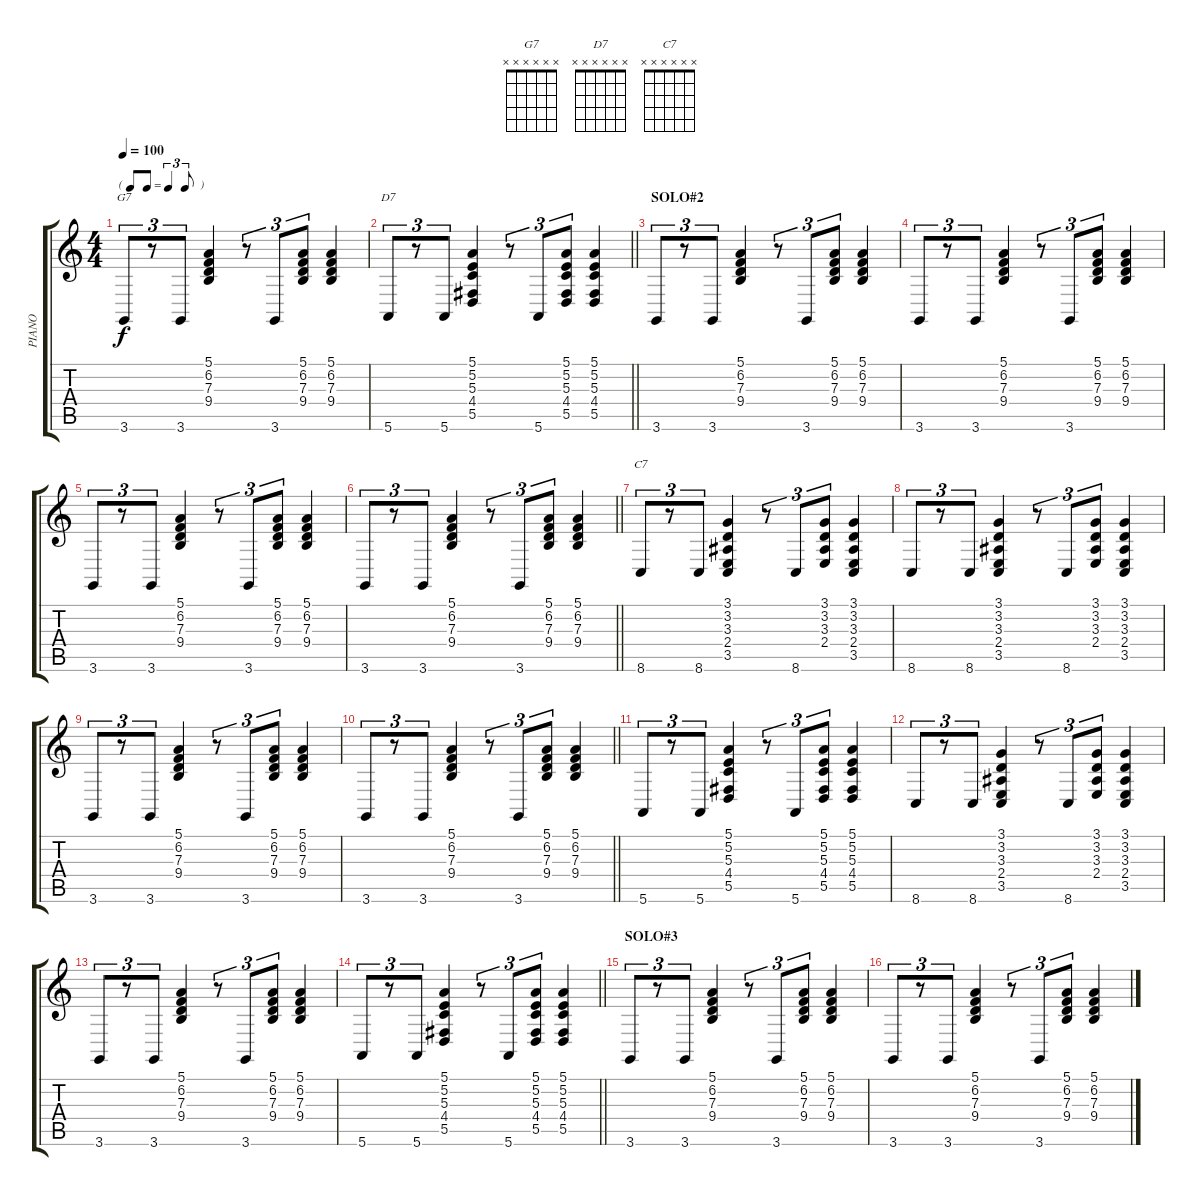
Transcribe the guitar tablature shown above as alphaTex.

\track ("PIANO" "PIANO") {instrument electricpiano1}
\staff {score tabs}
\tuning (E4 B3 G3 D3 A2 E2) {hide}
\chord ("G7" x x x x x x)
\chord ("D7" x x x x x x)
\chord ("C7" x x x x x x)
\ts (4 4)
\tf triplet8th
\tempo 100
\clef g2
\ks c
3.6.8{tu (3 2) ch "G7" dy f} r.8{tu (3 2)} 3.6.8{tu (3 2)} (5.1 6.2 7.3 9.4).4 r.8{tu (3 2)} 3.6.8{tu (3 2)} (5.1 6.2 7.3 9.4).8{tu (3 2)} (5.1 6.2 7.3 9.4).4 |
\barLineRight lightlight
5.6.8{tu (3 2) ch "D7"} r.8{tu (3 2)} 5.6.8{tu (3 2)} (5.1 5.2 5.3 4.4 5.5).4 r.8{tu (3 2)} 5.6.8{tu (3 2)} (5.1 5.2 5.3 4.4 5.5).8{tu (3 2)} (5.1 5.2 5.3 4.4 5.5).4 |
\section ("" "SOLO#2")
3.6.8{tu (3 2)} r.8{tu (3 2)} 3.6.8{tu (3 2)} (5.1 6.2 7.3 9.4).4 r.8{tu (3 2)} 3.6.8{tu (3 2)} (5.1 6.2 7.3 9.4).8{tu (3 2)} (5.1 6.2 7.3 9.4).4 |
3.6.8{tu (3 2)} r.8{tu (3 2)} 3.6.8{tu (3 2)} (5.1 6.2 7.3 9.4).4 r.8{tu (3 2)} 3.6.8{tu (3 2)} (5.1 6.2 7.3 9.4).8{tu (3 2)} (5.1 6.2 7.3 9.4).4 |
3.6.8{tu (3 2)} r.8{tu (3 2)} 3.6.8{tu (3 2)} (5.1 6.2 7.3 9.4).4 r.8{tu (3 2)} 3.6.8{tu (3 2)} (5.1 6.2 7.3 9.4).8{tu (3 2)} (5.1 6.2 7.3 9.4).4 |
\barLineRight lightlight
3.6.8{tu (3 2)} r.8{tu (3 2)} 3.6.8{tu (3 2)} (5.1 6.2 7.3 9.4).4 r.8{tu (3 2)} 3.6.8{tu (3 2)} (5.1 6.2 7.3 9.4).8{tu (3 2)} (5.1 6.2 7.3 9.4).4 |
8.6.8{tu (3 2) ch "C7"} r.8{tu (3 2)} 8.6.8{tu (3 2)} (3.1 3.2 3.3 2.4 3.5).4 r.8{tu (3 2)} 8.6.8{tu (3 2)} (3.1 3.2 3.3 2.4).8{tu (3 2)} (3.1 3.2 3.3 2.4 3.5).4 |
8.6.8{tu (3 2)} r.8{tu (3 2)} 8.6.8{tu (3 2)} (3.1 3.2 3.3 2.4 3.5).4 r.8{tu (3 2)} 8.6.8{tu (3 2)} (3.1 3.2 3.3 2.4).8{tu (3 2)} (3.1 3.2 3.3 2.4 3.5).4 |
3.6.8{tu (3 2)} r.8{tu (3 2)} 3.6.8{tu (3 2)} (5.1 6.2 7.3 9.4).4 r.8{tu (3 2)} 3.6.8{tu (3 2)} (5.1 6.2 7.3 9.4).8{tu (3 2)} (5.1 6.2 7.3 9.4).4 |
\barLineRight lightlight
3.6.8{tu (3 2)} r.8{tu (3 2)} 3.6.8{tu (3 2)} (5.1 6.2 7.3 9.4).4 r.8{tu (3 2)} 3.6.8{tu (3 2)} (5.1 6.2 7.3 9.4).8{tu (3 2)} (5.1 6.2 7.3 9.4).4 |
5.6.8{tu (3 2)} r.8{tu (3 2)} 5.6.8{tu (3 2)} (5.1 5.2 5.3 4.4 5.5).4 r.8{tu (3 2)} 5.6.8{tu (3 2)} (5.1 5.2 5.3 4.4 5.5).8{tu (3 2)} (5.1 5.2 5.3 4.4 5.5).4 |
8.6.8{tu (3 2)} r.8{tu (3 2)} 8.6.8{tu (3 2)} (3.1 3.2 3.3 2.4 3.5).4 r.8{tu (3 2)} 8.6.8{tu (3 2)} (3.1 3.2 3.3 2.4).8{tu (3 2)} (3.1 3.2 3.3 2.4 3.5).4 |
3.6.8{tu (3 2)} r.8{tu (3 2)} 3.6.8{tu (3 2)} (5.1 6.2 7.3 9.4).4 r.8{tu (3 2)} 3.6.8{tu (3 2)} (5.1 6.2 7.3 9.4).8{tu (3 2)} (5.1 6.2 7.3 9.4).4 |
\barLineRight lightlight
5.6.8{tu (3 2)} r.8{tu (3 2)} 5.6.8{tu (3 2)} (5.1 5.2 5.3 4.4 5.5).4 r.8{tu (3 2)} 5.6.8{tu (3 2)} (5.1 5.2 5.3 4.4 5.5).8{tu (3 2)} (5.1 5.2 5.3 4.4 5.5).4 |
\section ("" "SOLO#3")
3.6.8{tu (3 2)} r.8{tu (3 2)} 3.6.8{tu (3 2)} (5.1 6.2 7.3 9.4).4 r.8{tu (3 2)} 3.6.8{tu (3 2)} (5.1 6.2 7.3 9.4).8{tu (3 2)} (5.1 6.2 7.3 9.4).4 |
3.6.8{tu (3 2)} r.8{tu (3 2)} 3.6.8{tu (3 2)} (5.1 6.2 7.3 9.4).4 r.8{tu (3 2)} 3.6.8{tu (3 2)} (5.1 6.2 7.3 9.4).8{tu (3 2)} (5.1 6.2 7.3 9.4).4
